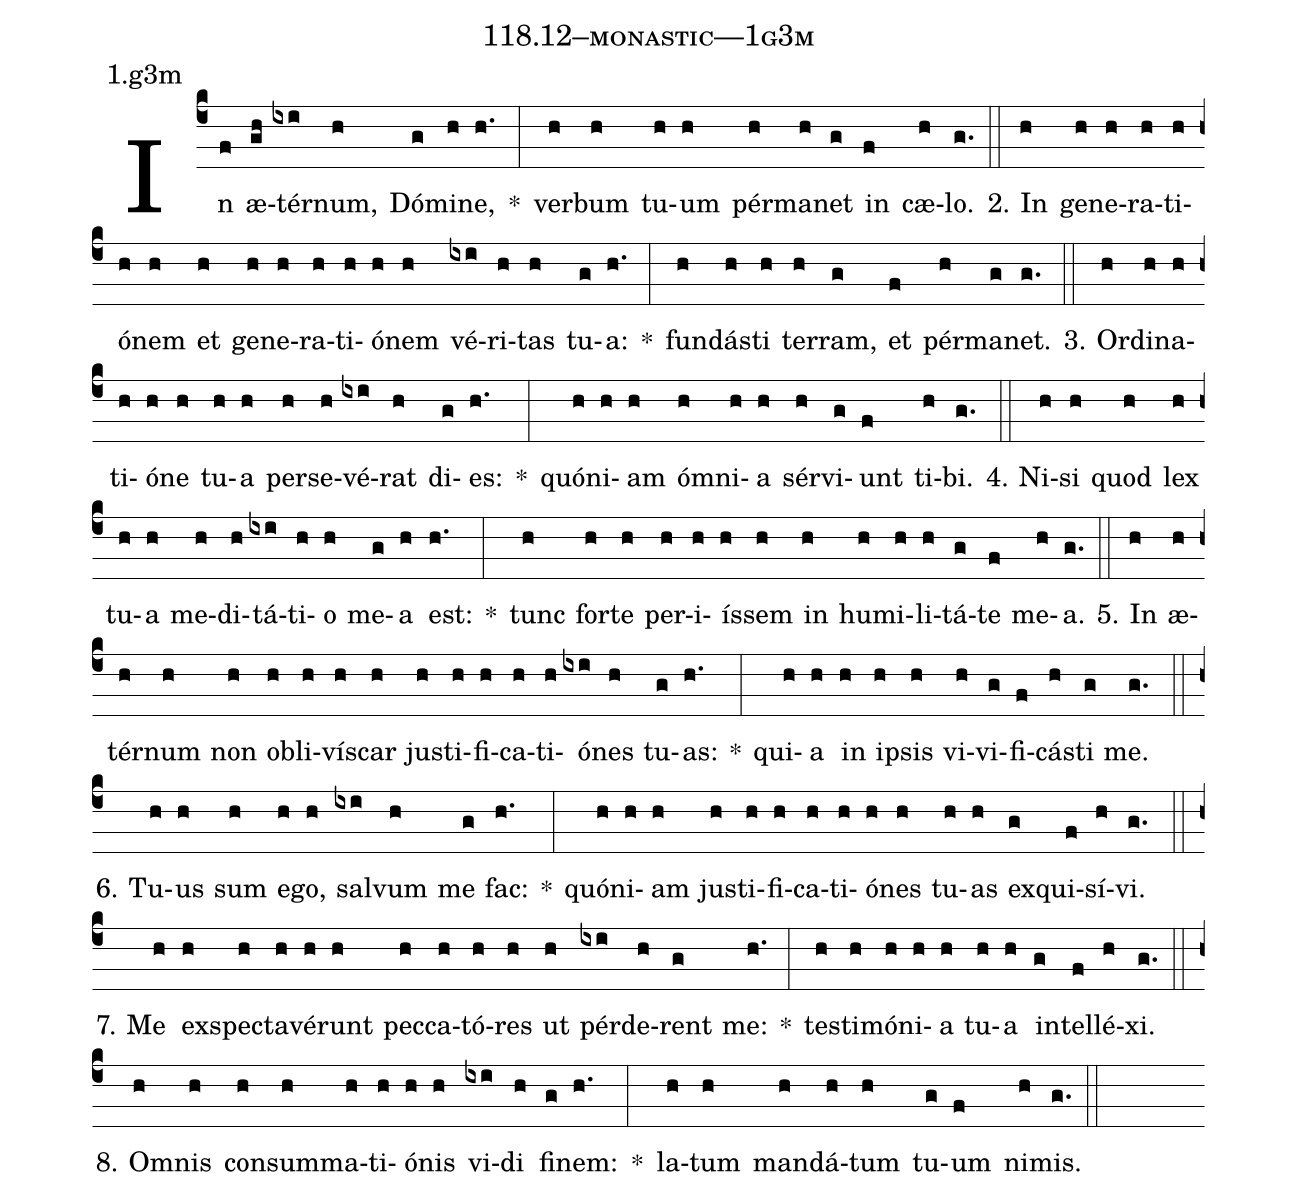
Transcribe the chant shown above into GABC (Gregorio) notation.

name: 118.12--monastic---1g3m;
annotation: 1.g3m;
%%
(c4)In(f) æ(gh)tér(ixi)num,(h) Dó(g)mi(h)ne,(h.) *(:) ver(h)bum(h) tu(h)um(h) pér(h)ma(h)net(g) in(f) cæ(h)lo.(g.) (::)
2. In(h) ge(h)ne(h)ra(h)ti(h)ó(h)nem(h) et(h) ge(h)ne(h)ra(h)ti(h)ó(h)nem(h) vé(ixi)ri(h)tas(h) tu(g)a:(h.) *(:) fun(h)dás(h)ti(h) ter(h)ram,(g) et(f) pér(h)ma(g)net.(g.) (::)
3. Or(h)di(h)na(h)ti(h)ó(h)ne(h) tu(h)a(h) per(h)se(h)vé(ixi)rat(h) di(g)es:(h.) *(:) quón(h)i(h)am(h) óm(h)ni(h)a(h) sér(h)vi(g)unt(f) ti(h)bi.(g.) (::)
4. Ni(h)si(h) quod(h) lex(h) tu(h)a(h) me(h)di(h)tá(ixi)ti(h)o(h) me(g)a(h) est:(h.) *(:) tunc(h) for(h)te(h) per(h)i(h)ís(h)sem(h) in(h) hu(h)mi(h)li(h)tá(g)te(f) me(h)a.(g.) (::)
5. In(h) æ(h)tér(h)num(h) non(h) ob(h)li(h)vís(h)car(h) jus(h)ti(h)fi(h)ca(h)ti(h)ó(ixi)nes(h) tu(g)as:(h.) *(:) qui(h)a(h) in(h) ip(h)sis(h) vi(h)vi(g)fi(f)cás(h)ti(g) me.(g.) (::)
6. Tu(h)us(h) sum(h) e(h)go,(h) sal(ixi)vum(h) me(g) fac:(h.) *(:) quón(h)i(h)am(h) jus(h)ti(h)fi(h)ca(h)ti(h)ó(h)nes(h) tu(h)as(h) ex(g)qui(f)sí(h)vi.(g.) (::)
7. Me(h) ex(h)spec(h)ta(h)vé(h)runt(h) pec(h)ca(h)tó(h)res(h) ut(h) pér(ixi)de(h)rent(g) me:(h.) *(:) tes(h)ti(h)mó(h)ni(h)a(h) tu(h)a(h) in(g)tel(f)lé(h)xi.(g.) (::)
8. Om(h)nis(h) con(h)sum(h)ma(h)ti(h)ó(h)nis(h) vi(ixi)di(h) fi(g)nem:(h.) *(:) la(h)tum(h) man(h)dá(h)tum(h) tu(g)um(f) ni(h)mis.(g.) (::)
